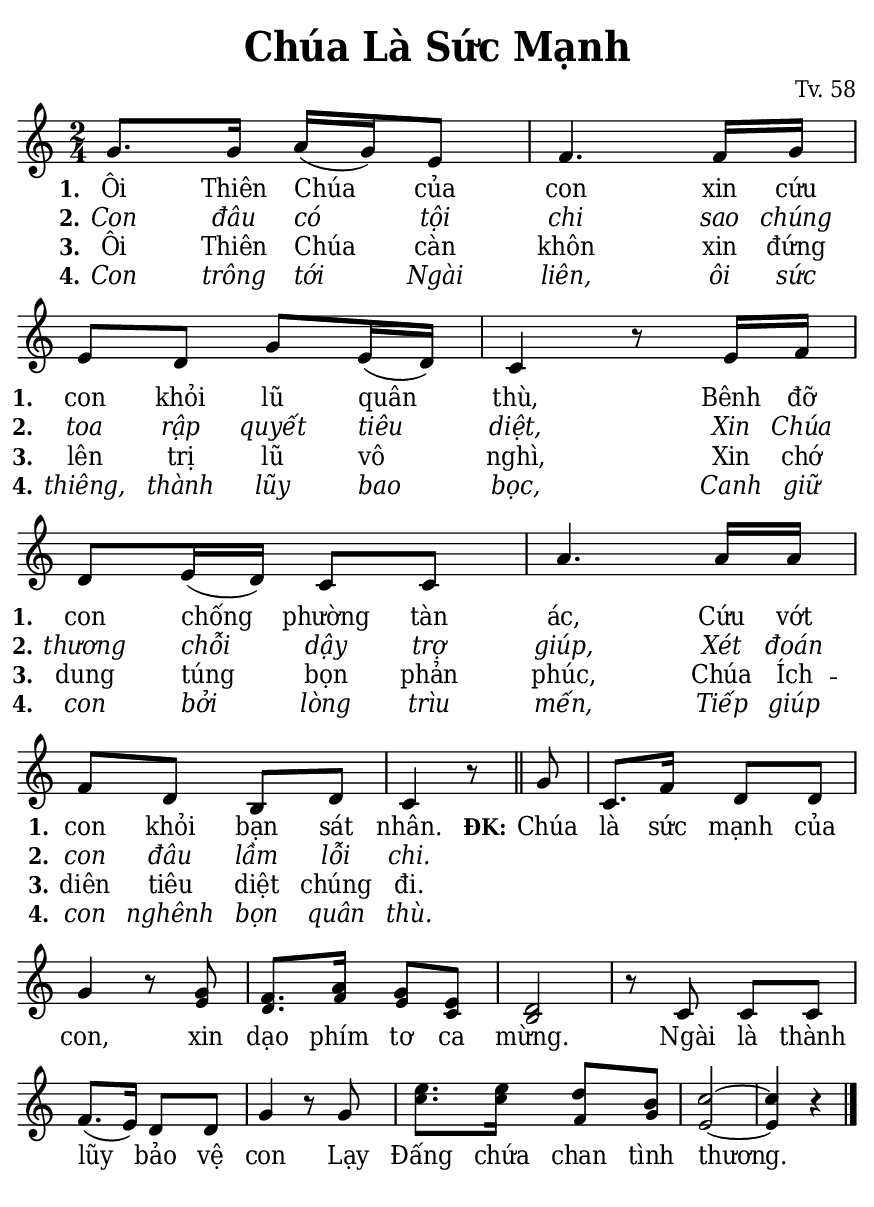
% Cài đặt chung\
\version "2.22.1"
\include "english.ly"

\header {
  title = \markup { \fontsize #1 "Chúa Là Sức Mạnh" }
  composer = "Tv. 58"
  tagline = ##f
}

% mã nguồn cho những chức năng chưa hỗ trợ trong phiên bản lilypond hiện tại
% cung cấp bởi cộng đồng lilypond khi gửi email đến lilypond-user@gnu.org
% Đổi kích thước nốt cho bè phụ
notBePhu =
#(define-music-function (font-size music) (number? ly:music?)
   (for-some-music
     (lambda (m)
       (if (music-is-of-type? m 'rhythmic-event)
           (begin
             (set! (ly:music-property m 'tweaks)
                   (cons `(font-size . ,font-size)
                         (ly:music-property m 'tweaks)))
             #t)
           #f))
     music)
   music)

% in số phiên khúc trên mỗi dòng
#(define (add-grob-definition grob-name grob-entry)
     (set! all-grob-descriptions
           (cons ((@@ (lily) completize-grob-entry)
                  (cons grob-name grob-entry))
                 all-grob-descriptions)))

#(add-grob-definition
    'StanzaNumberSpanner
    `((direction . ,LEFT)
      (font-series . bold)
      (padding . 1.0)
      (side-axis . ,X)
      (stencil . ,ly:text-interface::print)
      (X-offset . ,ly:side-position-interface::x-aligned-side)
      (Y-extent . ,grob::always-Y-extent-from-stencil)
      (meta . ((class . Spanner)
               (interfaces . (font-interface
                              side-position-interface
                              stanza-number-interface
                              text-interface))))))

\layout {
    \context {
      \Global
      \grobdescriptions #all-grob-descriptions
    }
    \context {
      \Score
      \remove Stanza_number_align_engraver
      \consists
        #(lambda (context)
           (let ((texts '())
                 (syllables '()))
             (make-engraver
              (acknowledgers
               ((stanza-number-interface engraver grob source-engraver)
                  (set! texts (cons grob texts)))
               ((lyric-syllable-interface engraver grob source-engraver)
                  (set! syllables (cons grob syllables))))
              ((stop-translation-timestep engraver)
                 (for-each
                  (lambda (text)
                    (for-each
                     (lambda (syllable)
                       (ly:pointer-group-interface::add-grob
                        text
                        'side-support-elements
                        syllable))
                     syllables))
                  texts)
                 (set! syllables '())))))
    }
    \context {
      \Lyrics
      \remove Stanza_number_engraver
      \consists
        #(lambda (context)
           (let ((text #f)
                 (last-stanza #f))
             (make-engraver
              ((process-music engraver)
                 (let ((stanza (ly:context-property context 'stanza #f)))
                   (if (and stanza (not (equal? stanza last-stanza)))
                       (let ((column (ly:context-property context
'currentCommandColumn)))
                         (set! last-stanza stanza)
                         (if text
                             (ly:spanner-set-bound! text RIGHT column))
                         (set! text (ly:engraver-make-grob engraver
'StanzaNumberSpanner '()))
                         (ly:grob-set-property! text 'text stanza)
                         (ly:spanner-set-bound! text LEFT column)))))
              ((finalize engraver)
                 (if text
                     (let ((column (ly:context-property context
'currentCommandColumn)))
                       (ly:spanner-set-bound! text RIGHT column)))))))
      \override StanzaNumberSpanner.horizon-padding = 10000
    }
}

stanzaReminderOff =
  \temporary \override StanzaNumberSpanner.after-line-breaking =
     #(lambda (grob)
        ;; Can be replaced with (not (first-broken-spanner? grob)) in 2.23.
        (if (let ((siblings (ly:spanner-broken-into (ly:grob-original grob))))
              (and (pair? siblings)
                   (not (eq? grob (car siblings)))))
            (ly:grob-suicide! grob)))

stanzaReminderOn = \undo \stanzaReminderOff
% kết thúc mã nguồn

% Nhạc phiên khúc
nhacPhienKhucSop = \relative c'' {
  g8. g16 a (g) e8 |
  f4. f16 g |
  e8 d g e16 (d) |
  c4 r8 e16 f |
  d8 e16 (d) c8 c |
  a'4. a16 a |
  f8 d b d |
  c4 r8 \bar "||"
  
  g'8 |
  c,8. f16 d8 d |
  g4 r8 g |
  f8. a16 g8 e |
  d2 |
  r8 c c c |
  f8. (e16) d8 d |
  g4 r8 g |
  e'8. e16 d8 b |
  c2 ~ |
  c4 r \bar "|."
}

nhacPhienKhucAlto = \relative c'' {
  R2*7
  r4.
  g8 |
  c,8. f16 d8 d |
  g4 r8 e |
  d8. f16 e8 c |
  b2 |
  r8 c c c |
  f8. (e16) d8 d |
  g4 r8 g |
  c8. c16 f,8 g |
  e2 ~ |
  e4 r
}

% Lời phiên khúc
loiPhienKhucSop = \lyrics {
  <<
    {
      \set stanza = "1."
      Ôi Thiên Chúa của con
      xin cứu con khỏi lũ quân thù,
      Bênh đỡ con chống phường tàn ác,
      Cứu vớt con khỏi bạn sát nhân.
    }
    \new Lyrics {
	    \set associatedVoice = "beSop"
	    \set stanza = "2."
      \override Lyrics.LyricText.font-shape = #'italic
	    Con đâu có tội chi
	    sao chúng toa rập quyết tiêu diệt,
	    Xin Chúa thương chỗi dậy trợ giúp,
	    Xét đoán con đâu lầm lỗi chi.
    }
    \new Lyrics {
	    \set associatedVoice = "beSop"
	    \set stanza = "3."
	    Ôi Thiên Chúa càn khôn
	    xin đứng lên trị lũ vô nghì,
	    Xin chớ dung túng bọn phản phúc,
	    Chúa Ích -- diên tiêu diệt chúng đi.
    }
    \new Lyrics {
	    \set associatedVoice = "beSop"
	    \set stanza = "4."
      \override Lyrics.LyricText.font-shape = #'italic
	    Con trông tới Ngài liên,
	    ôi sức thiêng, thành lũy bao bọc,
	    Canh giữ con bởi lòng trìu mến,
	    Tiếp giúp con nghênh bọn quân thù.
    }
  >>
  \stanzaReminderOff
  \set stanza = " ĐK:"
  Chúa là sức mạnh của con,
  xin dạo phím tơ ca mừng.
  Ngài là thành lũy bảo vệ con
  Lạy Đấng chứa chan tình thương.
}

% Dàn trang
\paper {
  #(set-paper-size "a5")
  top-margin = 3\mm
  bottom-margin = 3\mm
  left-margin = 3\mm
  right-margin = 3\mm
  indent = #0
  #(define fonts
	 (make-pango-font-tree "Deja Vu Serif Condensed"
	 		       "Deja Vu Serif Condensed"
			       "Deja Vu Serif Condensed"
			       (/ 20 20)))
  print-page-number = ##f
  system-system-spacing = #'((basic-distance . 0.1) (padding . 2))
}

TongNhip = {
  \key c \major \time 2/4
  \set Timing.beamExceptions = #'()
  \set Timing.baseMoment = #(ly:make-moment 1/4)
}

\score {
  \new ChoirStaff <<
    \new Staff \with {
        \consists "Merge_rests_engraver"
        printPartCombineTexts = ##f
      }
      <<
      \new Voice \TongNhip \partCombine 
        \nhacPhienKhucSop
        \notBePhu -1 { \nhacPhienKhucAlto }
      \new NullVoice = beSop \nhacPhienKhucSop
      \new Lyrics \lyricsto beSop \loiPhienKhucSop
      >>
  >>
  \layout {
    \override Lyrics.LyricSpace.minimum-distance = #2
    \override Score.BarNumber.break-visibility = ##(#f #f #f)
    \override Score.SpacingSpanner.uniform-stretching = ##t
  } 
}
